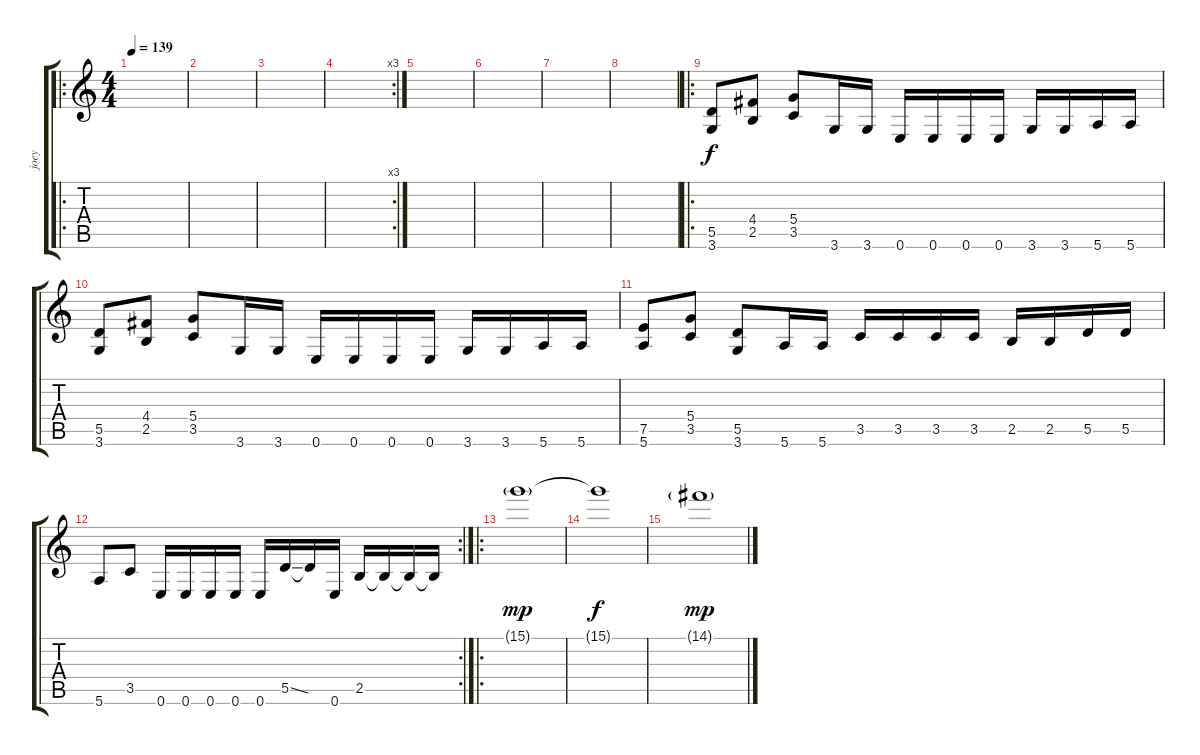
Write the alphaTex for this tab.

\track ("joey" "joey") {instrument distortionguitar}
\staff {score tabs}
\tuning (E4 B3 G3 D3 A2 E2) {hide}
\ro
\ts (4 4)
\tempo 139
\clef g2
\ks c
|
|
|
\rc 3
|
|
|
|
|
\ro
(5.5 3.6).8 (4.4 2.5).8 (5.4 3.5).8 3.6.16 3.6.16 0.6.16 0.6.16 0.6.16 0.6.16 3.6.16 3.6.16 5.6.16 5.6.16 |
(5.5 3.6).8 (4.4 2.5).8 (5.4 3.5).8 3.6.16 3.6.16 0.6.16 0.6.16 0.6.16 0.6.16 3.6.16 3.6.16 5.6.16 5.6.16 |
(7.5 5.6).8 (5.4 3.5).8 (5.5 3.6).8 5.6.16 5.6.16 3.5.16 3.5.16 3.5.16 3.5.16 2.5.16 2.5.16 5.5.16 5.5.16 |
\rc 2
5.6.8 3.5.8 0.6.16 0.6.16 0.6.16 0.6.16 0.6.16 5.5{ss}.16 5.5{t}.16 0.6.16 2.5.16 2.5{t}.16 2.5{t}.16 2.5{t}.16 |
\ro
15.1{g}.1{dy mp balance 0 instrument choiraahs} |
15.1{t}.1{dy f} |
14.1{g}.1{dy mp}
